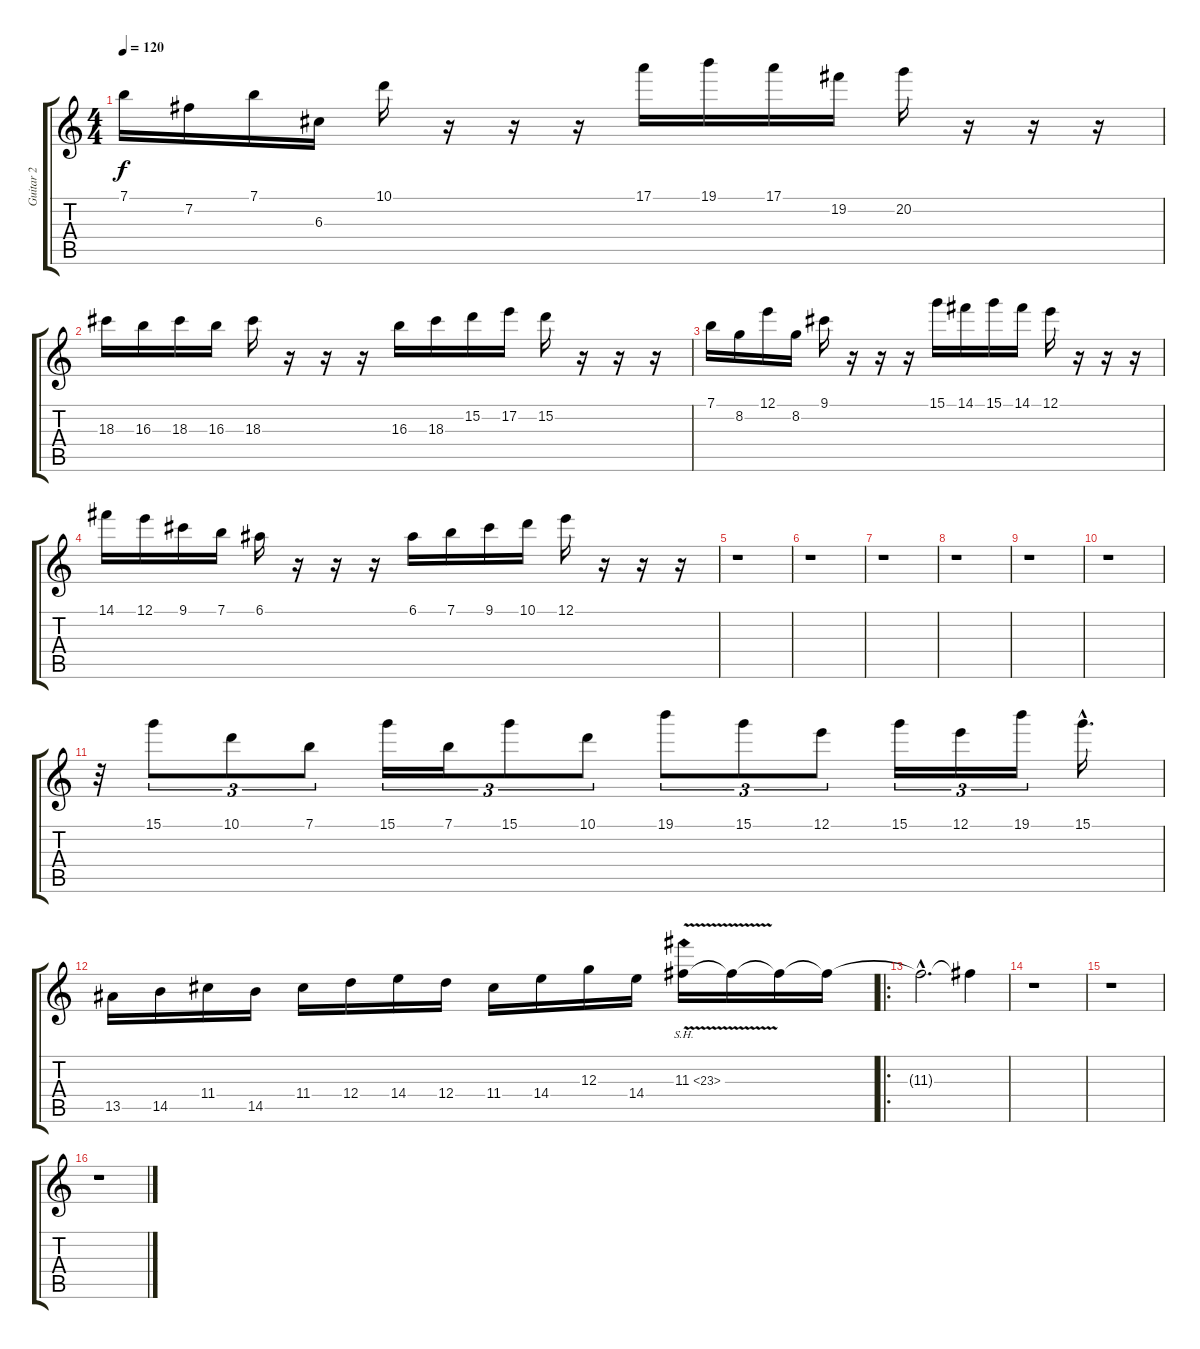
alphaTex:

\track ("Guitar 2" "Guitar 2") {instrument distortionguitar}
\staff {score tabs}
\tuning (E4 B3 G3 D3 A2 E2) {hide}
\ts (4 4)
\tempo 120
\clef g2
\ks c
7.1.16{dy f} 7.2.16 7.1.16 6.3.16 10.1.16 r.16 r.16 r.16 17.1.16 19.1.16 17.1.16 19.2.16 20.2.16 r.16 r.16 r.16 |
18.3.16 16.3.16 18.3.16 16.3.16 18.3.16 r.16 r.16 r.16 16.3.16 18.3.16 15.2.16 17.2.16 15.2.16 r.16 r.16 r.16 |
7.1.16 8.2.16 12.1.16 8.2.16 9.1.16 r.16 r.16 r.16 15.1.16 14.1.16 15.1.16 14.1.16 12.1.16 r.16 r.16 r.16 |
14.1.16 12.1.16 9.1.16 7.1.16 6.1.16 r.16 r.16 r.16 6.1.16 7.1.16 9.1.16 10.1.16 12.1.16 r.16 r.16 r.16 |
r.1 |
r.1 |
r.1 |
r.1 |
r.1 |
r.1 |
r.32 15.1.8{tu (3 2)} 10.1.8{tu (3 2)} 7.1.8{tu (3 2)} 15.1.16{tu (3 2)} 7.1.16{tu (3 2)} 15.1.8{tu (3 2)} 10.1.8{tu (3 2)} 19.1.8{tu (3 2)} 15.1.8{tu (3 2)} 12.1.8{tu (3 2)} 15.1.16{tu (3 2)} 12.1.16{tu (3 2)} 19.1.16{tu (3 2)} 15.1{hac}.16{d} |
13.5.16 14.5.16 11.4.16 14.5.16 11.4.16 12.4.16 14.4.16 12.4.16 11.4.16 14.4.16 12.3.16 14.4.16 11.3{sh 12 v}.16 11.3{t}.16 11.3{t}.16 11.3{t}.16 |
\ro
11.3{hac t}.2{d} 11.3{t}.4 |
r.1 |
r.1 |
r.1
